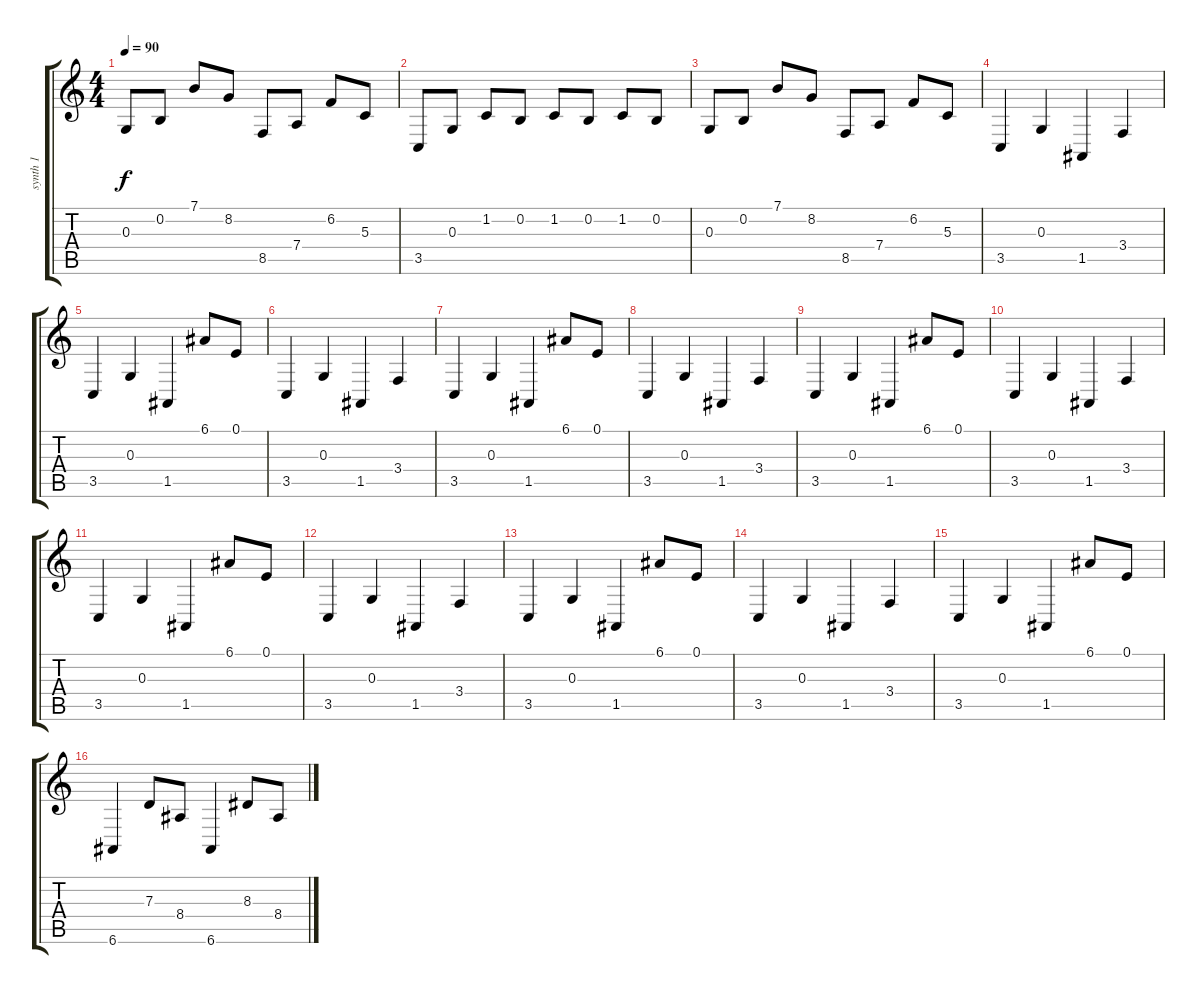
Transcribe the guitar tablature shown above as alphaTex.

\track ("synth 1" "synth 1") {instrument synthstrings1}
\staff {score tabs}
\tuning (E4 B3 G3 D3 A2 E2) {hide}
\ts (4 4)
\tempo 90
\clef g2
\ks c
0.3.8{dy f} 0.2.8 7.1.8 8.2.8 8.5.8 7.4.8 6.2.8 5.3.8 |
3.5.8 0.3.8 1.2.8 0.2.8 1.2.8 0.2.8 1.2.8 0.2.8 |
0.3.8 0.2.8 7.1.8 8.2.8 8.5.8 7.4.8 6.2.8 5.3.8 |
3.5.4 0.3.4 1.5.4 3.4.4 |
3.5.4 0.3.4 1.5.4 6.1.8 0.1.8 |
3.5.4 0.3.4 1.5.4 3.4.4 |
3.5.4 0.3.4 1.5.4 6.1.8 0.1.8 |
3.5.4 0.3.4 1.5.4 3.4.4 |
3.5.4 0.3.4 1.5.4 6.1.8 0.1.8 |
3.5.4 0.3.4 1.5.4 3.4.4 |
3.5.4 0.3.4 1.5.4 6.1.8 0.1.8 |
3.5.4 0.3.4 1.5.4 3.4.4 |
3.5.4 0.3.4 1.5.4 6.1.8 0.1.8 |
3.5.4 0.3.4 1.5.4 3.4.4 |
3.5.4 0.3.4 1.5.4 6.1.8 0.1.8 |
6.6.4 7.3.8 8.4.8 6.6.4 8.3.8 8.4.8
